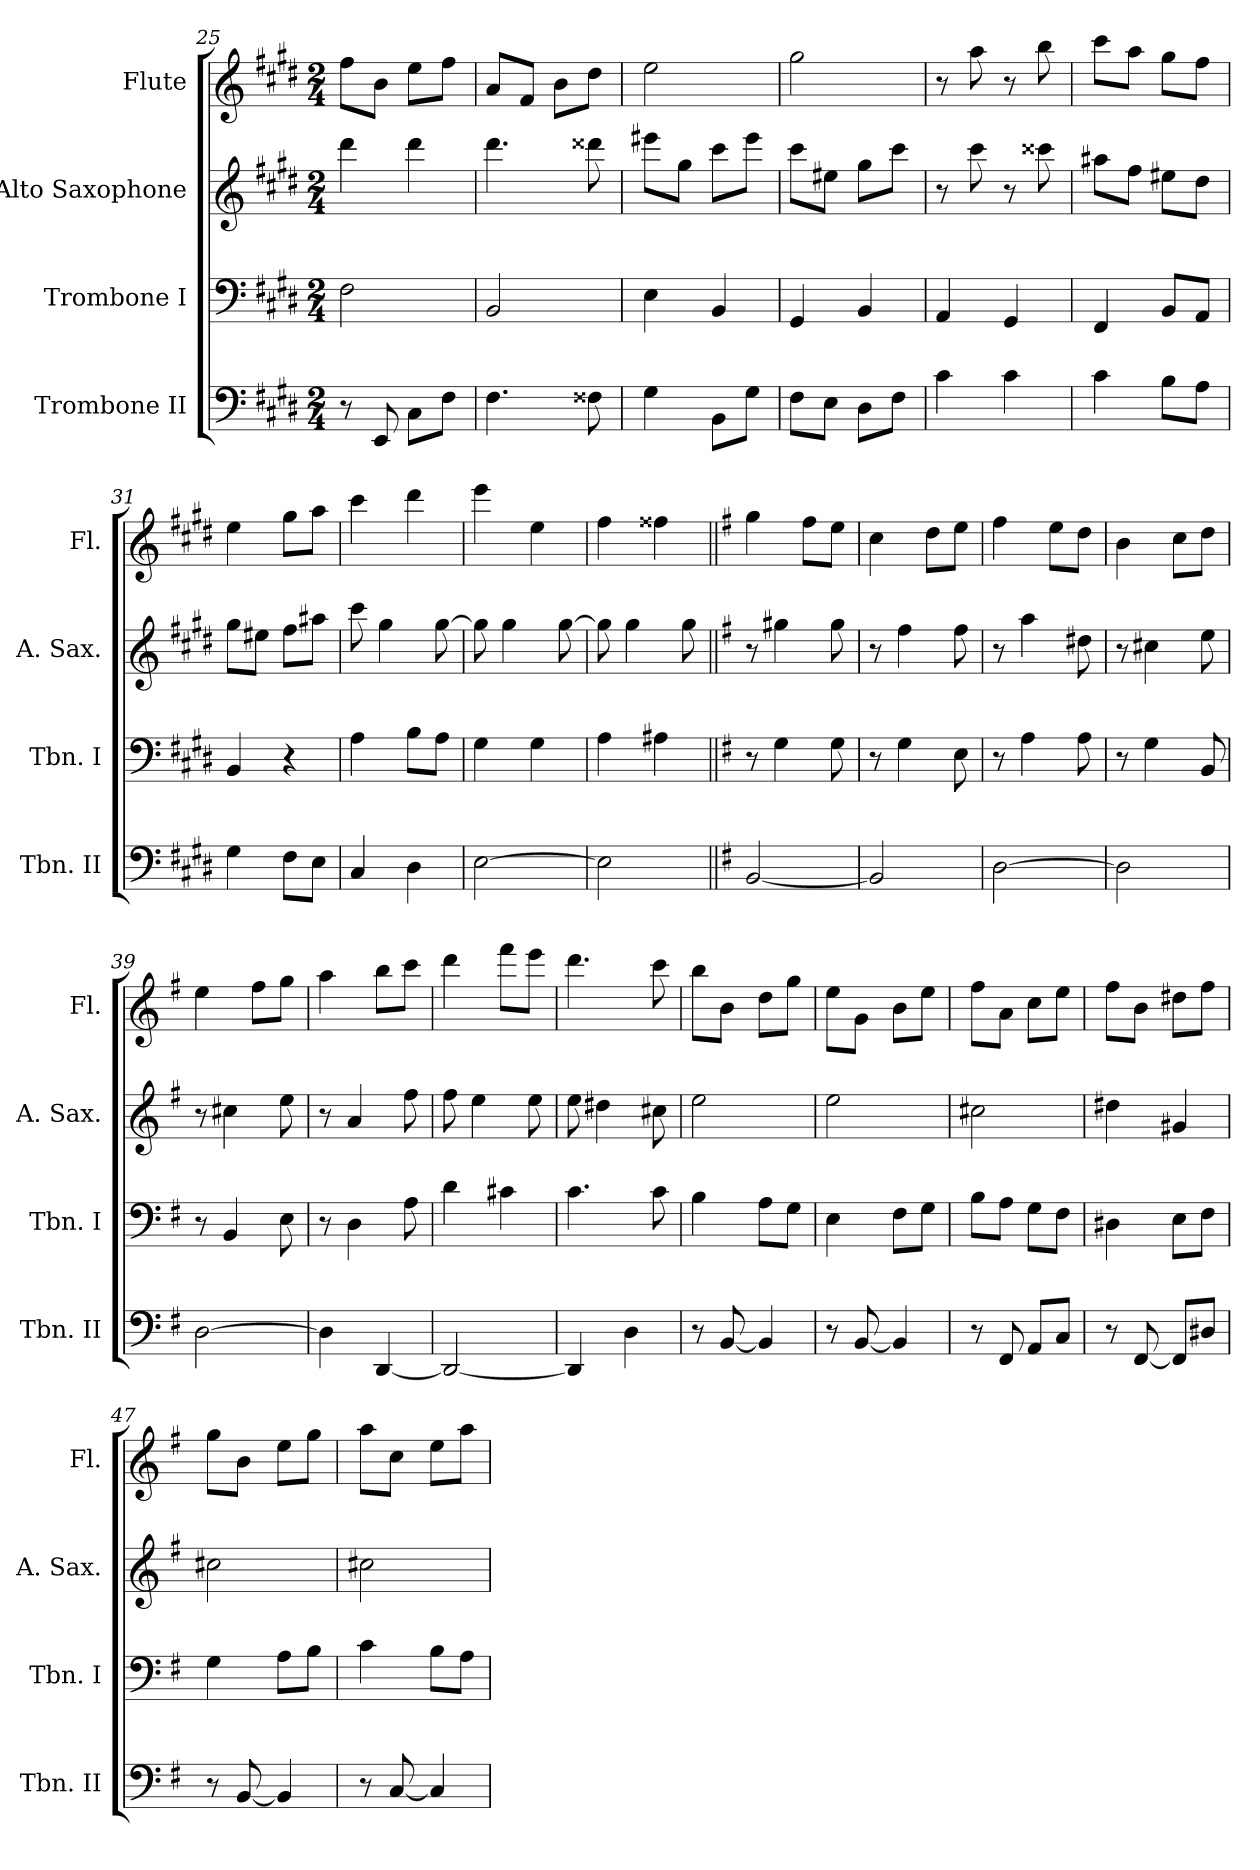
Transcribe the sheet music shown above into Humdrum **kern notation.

**kern	**kern	**kern	**kern
*part4	*part3	*part2	*part1
*staff4	*staff3	*staff2	*staff1
*I"Trombone II	*I"Trombone I	*I"Alto Saxophone	*I"Flute
*I'Tbn. II	*I'Tbn. I	*I'A. Sax.	*I'Fl.
*clefF4	*clefF4	*clefG2	*clefG2
*	*	*ITrd5c9	*
*k[f#c#g#d#]	*k[f#c#g#d#]	*k[f#]	*k[f#c#g#d#]
*M2/4	*M2/4	*M2/4	*M2/4
=25	=25	=25	=25
8r	2F#\	4ff#\	8ff#\L
8EE/	.	.	8b\J
8C#\L	.	4ff#\	8ee\L
8F#\J	.	.	8ff#\J
=26	=26	=26	=26
4.F#\	2BB/	4.ff#\	8a/L
.	.	.	8f#/J
.	.	.	8b\L
8F##X\	.	8ff##X\	8dd#\J
=27	=27	=27	=27
4G#\	4E\	8gg#X\L	2ee\
.	.	8b\J	.
8BB\L	4BB/	8ee\L	.
8G#\J	.	8gg#\J	.
!!LO:LB:g=z
=28	=28	=28	=28
8F#\L	4GG#/	8ee\L	2gg#\
8E\J	.	8g#X\J	.
8D#\L	4BB/	8b\L	.
8F#\J	.	8ee\J	.
=29	=29	=29	=29
4c#\	4AA/	8r	8r
.	.	8ee\	8aa\
4c#\	4GG#/	8r	8r
.	.	8ee#X\	8bb\
=30	=30	=30	=30
4c#\	4FF#/	8cc#X\L	8ccc#\L
.	.	8a\J	8aa\J
8B\L	8BB/L	8g#X\L	8gg#\L
8A\J	8AA/J	8f#\J	8ff#\J
=31	=31	=31	=31
4G#\	4BB/	8b\L	4ee\
.	.	8g#X\J	.
8F#\L	4r	8a\L	8gg#\L
8E\J	.	8cc#X\J	8aa\J
=32	=32	=32	=32
4C#/	4A\	8ee\	4ccc#\
.	.	4b\	.
4D#\	8B\L	.	4ddd#\
.	8A\J	[8b\	.
=33	=33	=33	=33
[2E\	4G#\	8b\]	4eee\
.	.	4b\	.
.	4G#\	.	4ee\
.	.	[8b\	.
=34	=34	=34	=34
2E\]	4A\	8b\]	4ff#\
.	.	4b\	.
.	4A#X\	.	4ff##X\
.	.	8b\	.
!!LO:LB:g=z
=35||	=35||	=35||	=35||
*k[f#]	*k[f#]	*k[b-e-]	*k[f#]
[2BB/	8r	8r	4gg\
.	4G\	4bn\	.
.	.	.	8ff#\L
.	8G\	8b\	8ee\J
=36	=36	=36	=36
2BB/]	8r	8r	4cc\
.	4G\	4a\	.
.	.	.	8dd\L
.	8E\	8a\	8ee\J
=37	=37	=37	=37
[2D\	8r	8r	4ff#\
.	4A\	4cc\	.
.	.	.	8ee\L
.	8A\	8f#X\	8dd\J
=38	=38	=38	=38
2D\]	8r	8r	4b\
.	4G\	4en\	.
.	.	.	8cc\L
.	8BB/	8g\	8dd\J
=39	=39	=39	=39
[2D\	8r	8r	4ee\
.	4BB/	4en\	.
.	.	.	8ff#\L
.	8E\	8g\	8gg\J
=40	=40	=40	=40
4D\]	8r	8r	4aa\
.	4D\	4c/	.
[4DD/	.	.	8bb\L
.	8A\	8a\	8ccc\J
=41	=41	=41	=41
2DD/_	4d\	8a\	4ddd\
.	.	4g\	.
.	4c#X\	.	8fff#\L
.	.	8g\	8eee\J
=42	=42	=42	=42
4DD/]	4.c\	8g\	4.ddd\
.	.	4f#X\	.
4D\	.	.	.
.	8c\	8en\	8ccc\
!!LO:PB:g=z
=43	=43	=43	=43
8r	4B\	2g\	8bb\L
[8BB/	.	.	8b\J
4BB/]	8A\L	.	8dd\L
.	8G\J	.	8gg\J
=44	=44	=44	=44
8r	4E\	2g\	8ee\L
[8BB/	.	.	8g\J
4BB/]	8F#\L	.	8b\L
.	8G\J	.	8ee\J
=45	=45	=45	=45
8r	8B\L	2en\	8ff#\L
8FF#/	8A\J	.	8a\J
8AA/L	8G\L	.	8cc\L
8C/J	8F#\J	.	8ee\J
=46	=46	=46	=46
8r	4D#X\	4f#X\	8ff#\L
[8FF#/	.	.	8b\J
8FF#/L]	8E\L	4Bn/	8dd#X\L
8D#X/J	8F#\J	.	8ff#\J
=47	=47	=47	=47
8r	4G\	2en\	8gg\L
[8BB/	.	.	8b\J
4BB/]	8A\L	.	8ee\L
.	8B\J	.	8gg\J
=48	=48	=48	=48
8r	4c\	2en\	8aa\L
[8C/	.	.	8cc\J
4C/]	8B\L	.	8ee\L
.	8A\J	.	8aa\J
=	=	=	=
*-	*-	*-	*-
